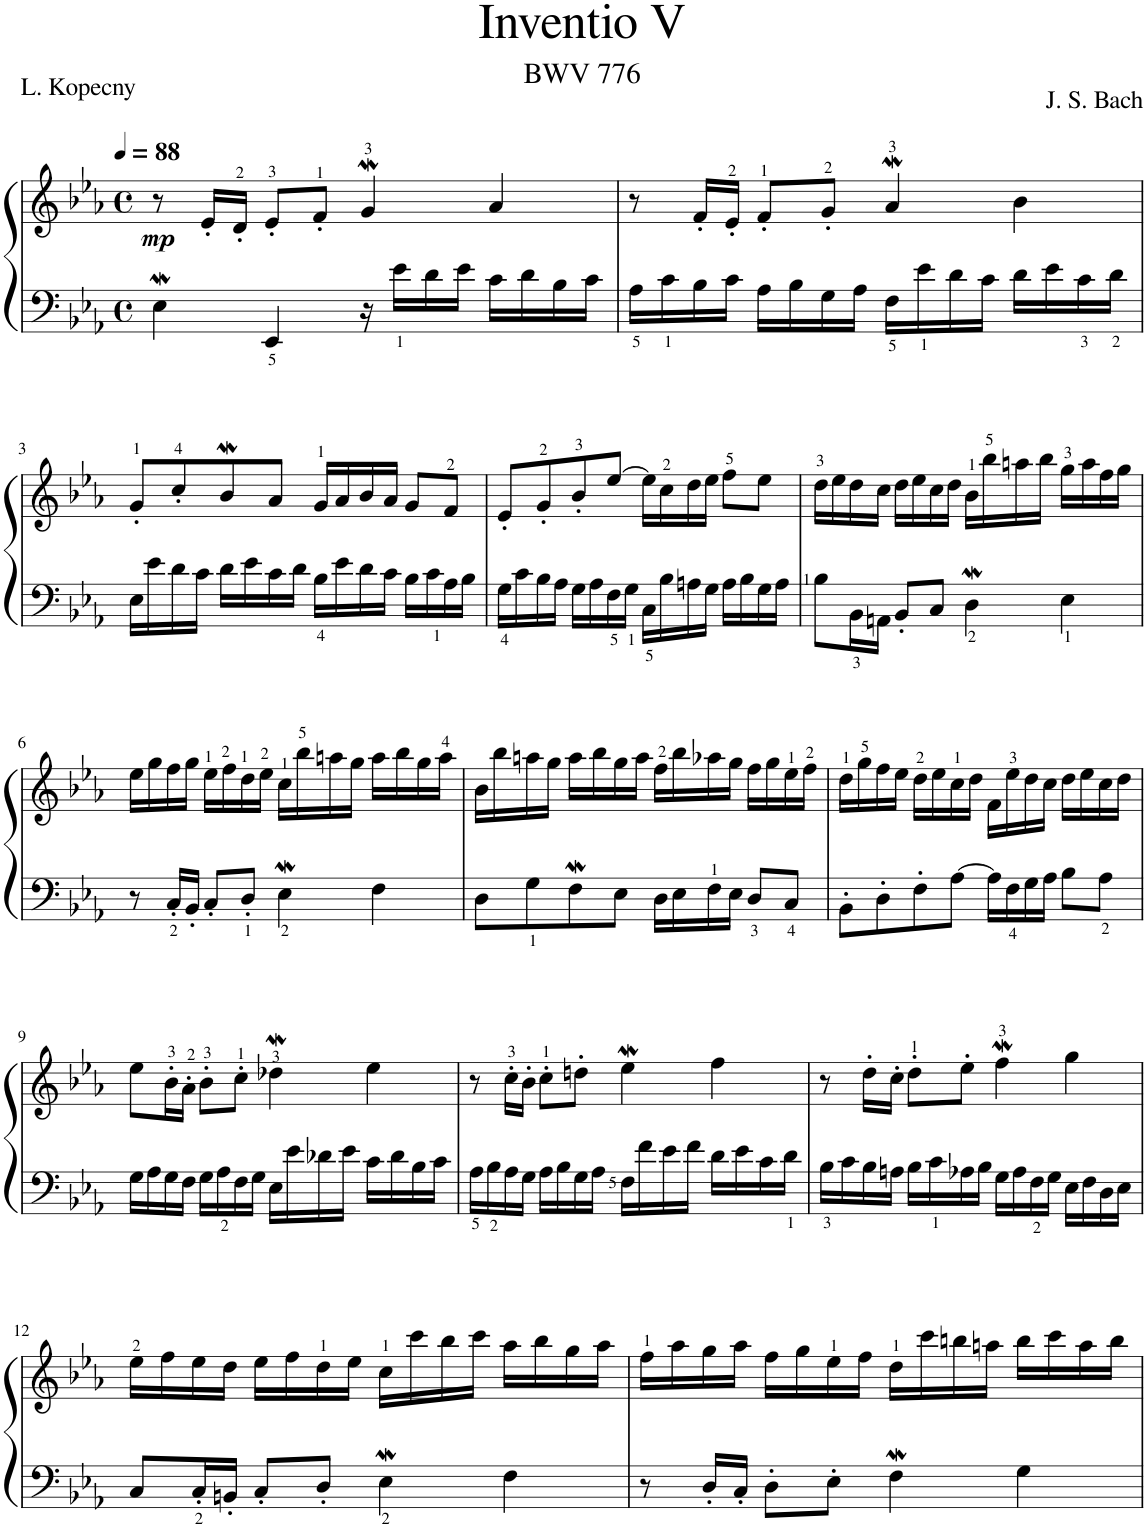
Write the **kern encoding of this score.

**kern	**kern	**dynam
*part1	*part1	*part1
*staff2	*staff1	*staff1/2
*I"Flügel	*	*
*I'Flgl.	*	*
*clefF4	*clefG2	*
*k[b-e-a-]	*k[b-e-a-]	*
*M4/4	*M4/4	*
*met(c)	*met(c)	*
*MM88	*MM88	*
=1	=1	=1
!	!	!LO:DY:b
4E-w\	8r	mp
.	16e-'/LL	.
.	16d'/JJ	.
4EE-/	8e-'/L	.
.	8f'/J	.
16r	4gW/	.
16e-\LL	.	.
16d\	.	.
16e-\JJ	.	.
16c\LL	4a-/	.
16d\	.	.
16B-\	.	.
16c\JJ	.	.
=2	=2	=2
16A-\LL	8r	.
16c\	.	.
16B-\	16f'/LL	.
16c\JJ	16e-'/JJ	.
16A-\LL	8f'/L	.
16B-\	.	.
16G\	8g'/J	.
16A-\JJ	.	.
16F\LL	4a-w/	.
16e-\	.	.
16d\	.	.
16c\JJ	.	.
16d\LL	4b-\	.
16e-\	.	.
16c\	.	.
16d\JJ	.	.
!!LO:LB:g=z
=3	=3	=3
16E-\LL	8g'/L	.
16e-\	.	.
16d\	8cc'/	.
16c\JJ	.	.
16d\LL	8b-W/	.
16e-\	.	.
16c\	8a-/J	.
16d\JJ	.	.
16B-\LL	16g/LL	.
16e-\	16a-/	.
16d\	16b-/	.
16c\JJ	16a-/JJ	.
16B-\LL	8g/L	.
16c\	.	.
16A-\	8f/J	.
16B-\JJ	.	.
=4	=4	=4
16G\LL	8e-'/L	.
16c\	.	.
16B-\	8g'/	.
16A-\JJ	.	.
16G\LL	8b-'/	.
16A-\	.	.
16F\	[8ee-/J	.
16G\JJ	.	.
16C\LL	16ee-\LL]	.
16B-\	16cc\	.
16An\	16dd\	.
16G\JJ	16ee-\JJ	.
16A\LL	8ff\L	.
16B-\	.	.
16G\	8ee-\J	.
16A\JJ	.	.
=5	=5	=5
8B-\L	16dd\LL	.
.	16ee-\	.
16BB-\L	16dd\	.
16AAn\JJ	16cc\JJ	.
8BB-'/L	16dd\LL	.
.	16ee-\	.
8C/J	16cc\	.
.	16dd\JJ	.
4DW\	16b-\LL	.
.	16bb-\	.
.	16aan\	.
.	16bb-\JJ	.
4E-\	16gg\LL	.
.	16aa\	.
.	16ff\	.
.	16gg\JJ	.
!!LO:LB:g=z
=6	=6	=6
8r	16ee-\LL	.
.	16gg\	.
16C'/LL	16ff\	.
16BB-'/JJ	16gg\JJ	.
8C'/L	16ee-\LL	.
.	16ff\	.
8D'/J	16dd\	.
.	16ee-\JJ	.
4E-w\	16cc\LL	.
.	16bb-\	.
.	16aan\	.
.	16gg\JJ	.
4F\	16aa\LL	.
.	16bb-\	.
.	16gg\	.
.	16aa\JJ	.
=7	=7	=7
8D\L	16b-\LL	.
.	16bb-\	.
8G\	16aan\	.
.	16gg\JJ	.
8FW\	16aa\LL	.
.	16bb-\	.
8E-\J	16gg\	.
.	16aa\JJ	.
16D\LL	16ff\LL	.
16E-\	16bb-\	.
16F\	16aa-X\	.
16E-\JJ	16gg\JJ	.
8D/L	16ff\LL	.
.	16gg\	.
8C/J	16ee-\	.
.	16ff\JJ	.
=8	=8	=8
8BB-'\L	16dd\LL	.
.	16gg\	.
8D'\	16ff\	.
.	16ee-\JJ	.
8F'\	16dd\LL	.
.	16ee-\	.
[8A-\J	16cc\	.
.	16dd\JJ	.
16A-\LL]	16f\LL	.
16F\	16ee-\	.
16G\	16dd\	.
16A-\JJ	16cc\JJ	.
8B-\L	16dd\LL	.
.	16ee-\	.
8A-\J	16cc\	.
.	16dd\JJ	.
!!LO:LB:g=z
=9	=9	=9
16G\LL	8ee-\L	.
16A-\	.	.
16G\	16b-'\L	.
16F\JJ	16a-'\JJ	.
16G\LL	8b-'\L	.
16A-\	.	.
16F\	8cc'\J	.
16G\JJ	.	.
16E-\LL	4dd-Xw\	.
16e-\	.	.
16d-X\	.	.
16e-\JJ	.	.
16c\LL	4ee-\	.
16d-\	.	.
16B-\	.	.
16c\JJ	.	.
=10	=10	=10
16A-\LL	8r	.
16B-\	.	.
16A-\	16cc'\LL	.
16G\JJ	16b-'\JJ	.
16A-\LL	8cc'\L	.
16B-\	.	.
16G\	8ddn'\J	.
16A-\JJ	.	.
16F\LL	4ee-w\	.
16f\	.	.
16e-\	.	.
16f\JJ	.	.
16d\LL	4ff\	.
16e-\	.	.
16c\	.	.
16d\JJ	.	.
=11	=11	=11
16B-\LL	8r	.
16c\	.	.
16B-\	16dd'\LL	.
16An\JJ	16cc'\JJ	.
16B-\LL	8dd'\L	.
16c\	.	.
16A-X\	8ee-'\J	.
16B-\JJ	.	.
16G\LL	4ffW\	.
16A-\	.	.
16F\	.	.
16G\JJ	.	.
16E-\LL	4gg\	.
16F\	.	.
16D\	.	.
16E-\JJ	.	.
!!LO:LB:g=z
=12	=12	=12
8C/L	16ee-\LL	.
.	16ff\	.
16C'/L	16ee-\	.
16BBn'/JJ	16dd\JJ	.
8C'/L	16ee-\LL	.
.	16ff\	.
8D'/J	16dd\	.
.	16ee-\JJ	.
4E-w\	16cc\LL	.
.	16ccc\	.
.	16bb-\	.
.	16ccc\JJ	.
4F\	16aa-\LL	.
.	16bb-\	.
.	16gg\	.
.	16aa-\JJ	.
=13	=13	=13
8r	16ff\LL	.
.	16aa-\	.
16D'/LL	16gg\	.
16C'/JJ	16aa-\JJ	.
8D'\L	16ff\LL	.
.	16gg\	.
8E-'\J	16ee-\	.
.	16ff\JJ	.
4FW\	16dd\LL	.
.	16ccc\	.
.	16bbn\	.
.	16aan\JJ	.
4G\	16bb\LL	.
.	16ccc\	.
.	16aa\	.
.	16bb\JJ	.
=	=	=
*-	*-	*-
